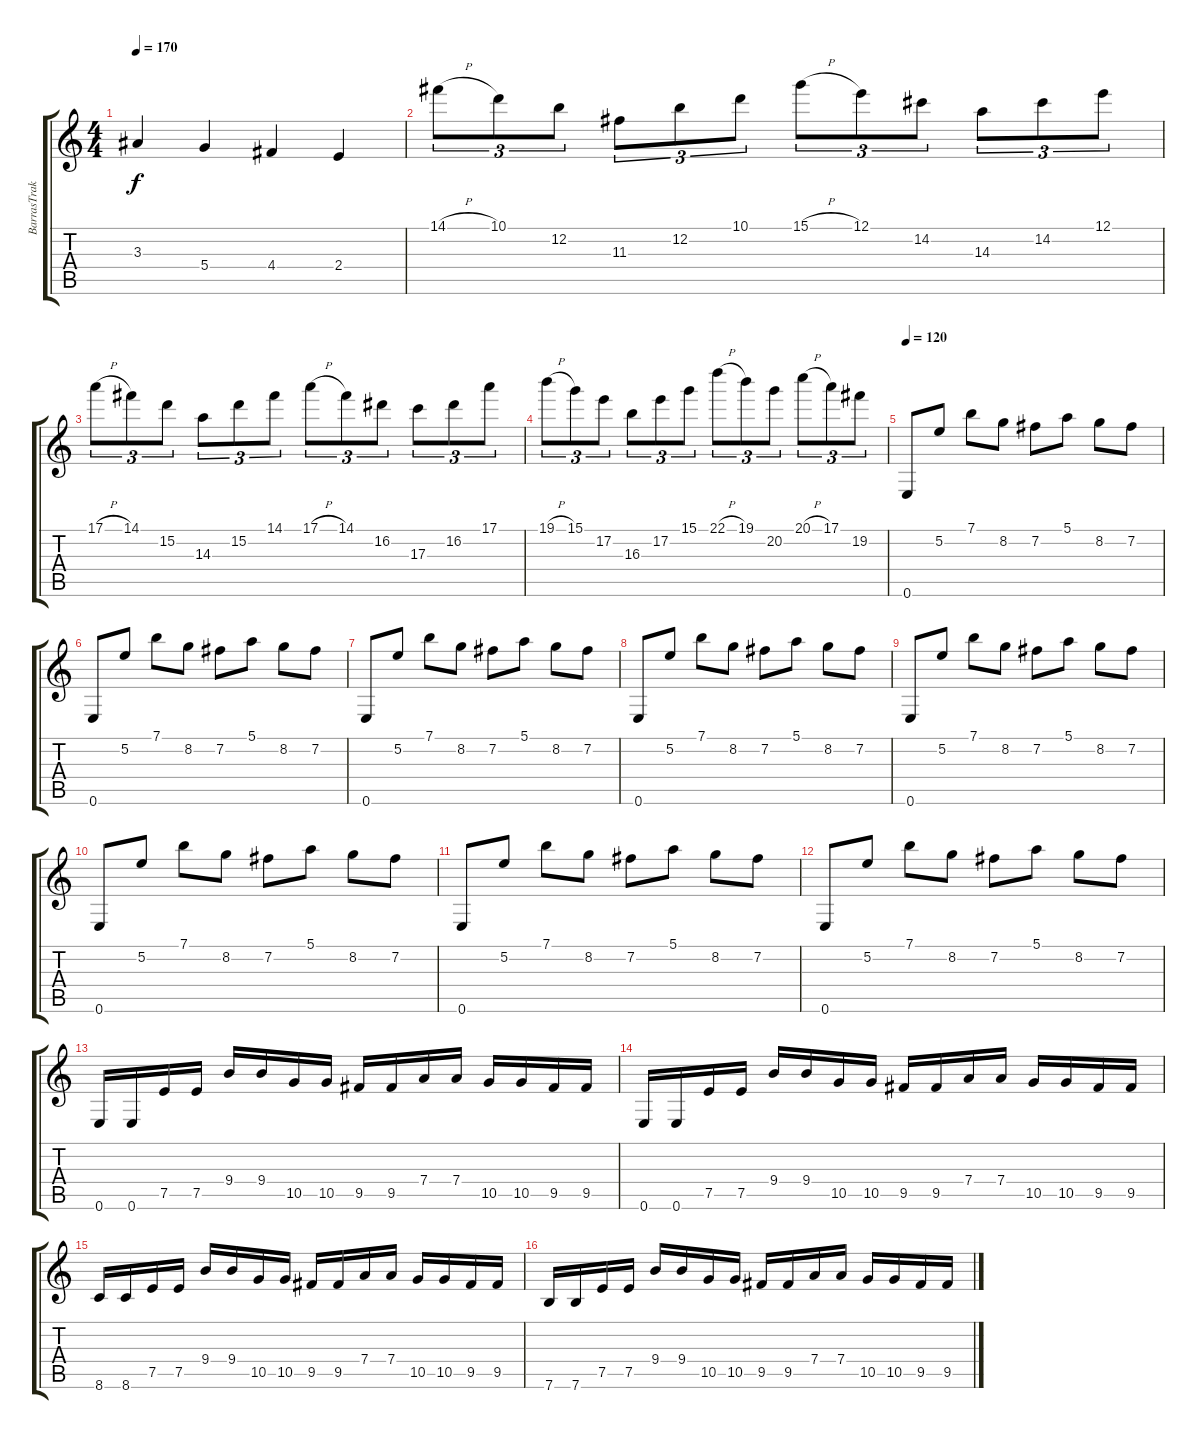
\track ("BarrasTraktor" "BarrasTrak") {instrument distortionguitar}
\staff {score tabs}
\tuning (E4 B3 G3 D3 A2 E2) {hide}
\ts (4 4)
\tempo 170
\clef g2
\ks c
3.3.4{dy f} 5.4.4 4.4.4 2.4.4 |
14.1{h}.8{tu (3 2)} 10.1.8{tu (3 2)} 12.2.8{tu (3 2)} 11.3.8{tu (3 2)} 12.2.8{tu (3 2)} 10.1.8{tu (3 2)} 15.1{h}.8{tu (3 2)} 12.1.8{tu (3 2)} 14.2.8{tu (3 2)} 14.3.8{tu (3 2)} 14.2.8{tu (3 2)} 12.1.8{tu (3 2)} |
17.1{h}.8{tu (3 2)} 14.1.8{tu (3 2)} 15.2.8{tu (3 2)} 14.3.8{tu (3 2)} 15.2.8{tu (3 2)} 14.1.8{tu (3 2)} 17.1{h}.8{tu (3 2)} 14.1.8{tu (3 2)} 16.2.8{tu (3 2)} 17.3.8{tu (3 2)} 16.2.8{tu (3 2)} 17.1.8{tu (3 2)} |
19.1{h}.8{tu (3 2)} 15.1.8{tu (3 2)} 17.2.8{tu (3 2)} 16.3.8{tu (3 2)} 17.2.8{tu (3 2)} 15.1.8{tu (3 2)} 22.1{h}.8{tu (3 2)} 19.1.8{tu (3 2)} 20.2.8{tu (3 2)} 20.1{h}.8{tu (3 2)} 17.1.8{tu (3 2)} 19.2.8{tu (3 2)} |
\tempo 120
0.6.8 5.2.8 7.1.8 8.2.8 7.2.8 5.1.8 8.2.8 7.2.8 |
0.6.8 5.2.8 7.1.8 8.2.8 7.2.8 5.1.8 8.2.8 7.2.8 |
0.6.8 5.2.8 7.1.8 8.2.8 7.2.8 5.1.8 8.2.8 7.2.8 |
0.6.8 5.2.8 7.1.8 8.2.8 7.2.8 5.1.8 8.2.8 7.2.8 |
0.6.8 5.2.8 7.1.8 8.2.8 7.2.8 5.1.8 8.2.8 7.2.8 |
0.6.8 5.2.8 7.1.8 8.2.8 7.2.8 5.1.8 8.2.8 7.2.8 |
0.6.8 5.2.8 7.1.8 8.2.8 7.2.8 5.1.8 8.2.8 7.2.8 |
0.6.8 5.2.8 7.1.8 8.2.8 7.2.8 5.1.8 8.2.8 7.2.8 |
0.6.16 0.6.16 7.5.16 7.5.16 9.4.16 9.4.16 10.5.16 10.5.16 9.5.16 9.5.16 7.4.16 7.4.16 10.5.16 10.5.16 9.5.16 9.5.16 |
0.6.16 0.6.16 7.5.16 7.5.16 9.4.16 9.4.16 10.5.16 10.5.16 9.5.16 9.5.16 7.4.16 7.4.16 10.5.16 10.5.16 9.5.16 9.5.16 |
8.6.16 8.6.16 7.5.16 7.5.16 9.4.16 9.4.16 10.5.16 10.5.16 9.5.16 9.5.16 7.4.16 7.4.16 10.5.16 10.5.16 9.5.16 9.5.16 |
7.6.16 7.6.16 7.5.16 7.5.16 9.4.16 9.4.16 10.5.16 10.5.16 9.5.16 9.5.16 7.4.16 7.4.16 10.5.16 10.5.16 9.5.16 9.5.16
